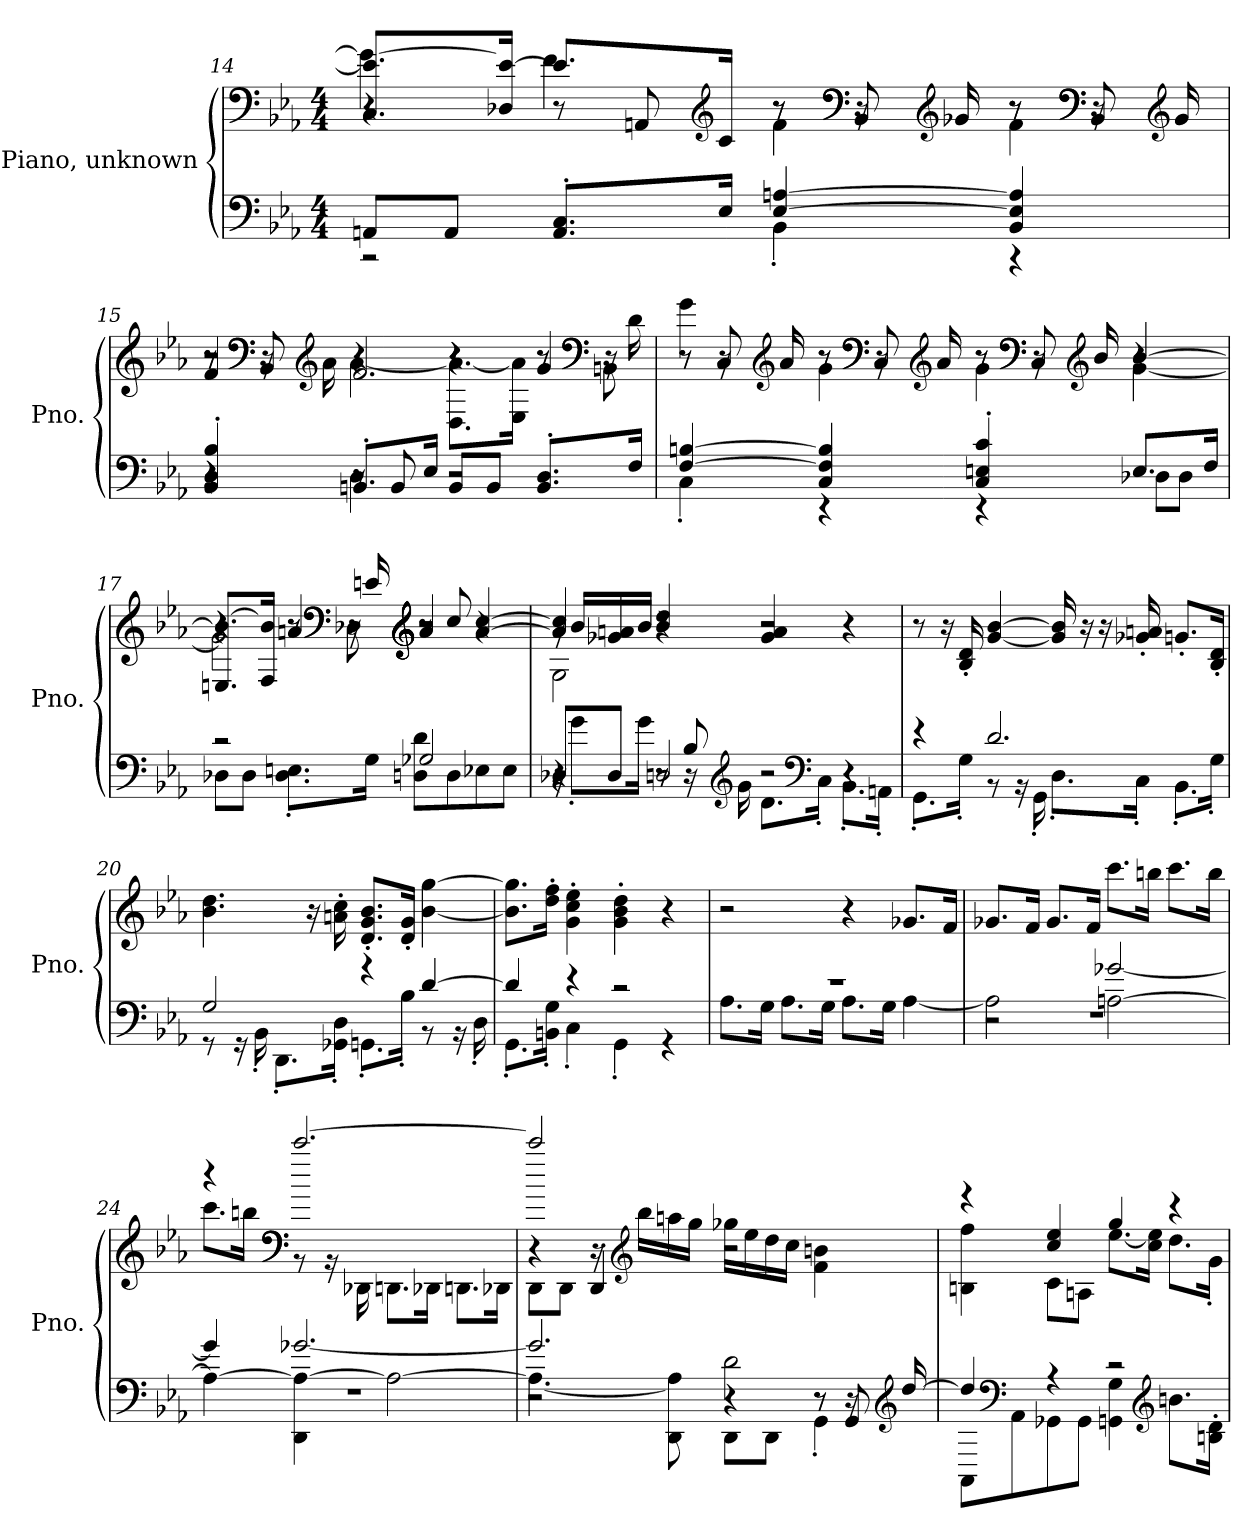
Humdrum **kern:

**kern	**kern
*part1	*part1
*staff2	*staff1
*I"Piano, unknown	*
*I'Pno.	*
!!LO:PB:g=z
*clefF4	*clefF4
*k[b-e-a-]	*k[b-e-a-]
*M4/4	*M4/4
=14	=14
*^	*^
*	*	*	*^
8AAn/L	2r	8.C/ 8.e-/_L	4g-\]	4r
8AA/J	.	.	.	.
.	.	16D-X/ 16e-/_Jk	.	.
8.AA/' 8.C/'L	.	8.e-/L]	4f\	8r
.	.	.	.	8AAn/
*	*	*clefG2	*	*
16E-/Jk	.	16c/Jk	.	.
[4E-/ [4An/	4BB-'\	8r	4f\	8r
*	*	*clefF4	*	*
.	.	16r	.	8BB-/
*	*	*clefG2	*	*
.	.	16g-X/	.	.
4BB-/ 4E-/] 4A/]	4r	8r	4f\	8r
*	*	*clefF4	*	*
.	.	16r	.	8BB-/
*	*	*clefG2	*	*
.	.	16g-/	.	.
!!LO:LB:g=z
=15	=15	=15	=15	=15
*	*^	*	*	*^
4BB-/' 4D/' 4B-/'	4r	4r	4f/	8r	8r	2r
*	*	*	*clefF4	*	*	*
.	.	.	.	16r	8BB-/	.
*	*	*	*clefG2	*	*	*
.	.	.	.	16a-\	.	.
8.BBn'/L	4D\	8r	2.f/	[4a-\	4r	.
.	.	8BB/	.	.	.	.
16E-/Jk	.	.	.	.	.	.
8BB/L	2r	2r	.	8.D\ 8.a-\_L	4r	4r
8BB/J	.	.	.	.	.	.
.	.	.	.	16E-\ 16a-\]Jk	.	.
8.BB/' 8.D/'L	.	.	.	8r	4g/	8r
*	*	*	*clefF4	*	*	*
.	.	.	.	16r	.	8BBn\
16F/Jk	.	.	.	16d\	.	.
*	*v	*v	*	*	*	*
*	*	*	*	*v	*v
!!LO:LB:g=z
=16	=16	=16	=16	=16
[4F/ [4Bn/	4C'\	8r	4g\	8r
.	.	16r	.	8C/
*	*	*clefG2	*	*
.	.	16a-/	.	.
4C/ 4F/] 4B/]	4r	8r	4g\	8r
*	*	*clefF4	*	*
.	.	16r	.	8C/
*	*	*clefG2	*	*
.	.	16a-/	.	.
4C/' 4En/' 4c/'	4r	8r	4g\	8r
*	*	*clefF4	*	*
.	.	16r	.	8C/
*	*	*clefG2	*	*
.	.	16b-/	.	.
8.E/L	8D-X\L	[4b-/	[4g\	4r
.	8D-\J	.	.	.
16F/Jk	.	.	.	.
=17	=17	=17	=17	=17
*	*	*	*	*^
2r	8D-X\L	8.En/ 8.b-/_L	2g\]	4r	4r
.	8D-\J	.	.	.	.
.	.	16F/ 16b-/]Jk	.	.	.
.	8.D-\' 8.En\'L	8r	.	4an/	8r
*	*	*clefF4	*	*	*
.	.	16r	.	.	8D-X\
.	16G\Jk	16en/	.	.	.
*	*	*clefG2	*	*	*
2G-X/	8Dn\ 8d\L	8r	2r	4a/	2r
.	8D\	8cc/	.	.	.
.	8E-X\	4r	.	[4a/ [4cc/	.
.	8E-\J	.	.	.	.
*	*	*	*	*v	*v
!!LO:LB:g=z
=18	=18	=18	=18	=18
*	*^	*	*	*
4r	16r	8D-X/L	16r	2G\	4a/] 4cc/]
.	8g'\L	.	16b-/LL	.	.
.	.	8D-/J	16g-X/ 16an/	.	.
.	16g\Jk	.	16b-/JJ	.	.
8r	8r	2Dn/	4b-/ 4dd/	.	4r
8B-/	16r	.	.	.	.
*clefG2	*	*	*	*	*
.	16g\	.	.	.	.
2r	8.d\L	.	4g-/ 4a/	2r	2r
*clefF4	*	*	*	*	*
.	16C'\Jk	.	.	.	.
.	8.BB-'\L	4r	4r	.	.
.	16AAn'\Jk	.	.	.	.
*	*v	*v	*	*	*
*	*	*v	*v	*v
=19	=19	=19
4r	8.GG'\L	8r
.	.	16r
.	16G'\Jk	16B-/' 16d/'
2.d/	8r	[4g/ [4b-/
.	16r	.
.	16GG'\	.
.	8.D'\L	16g/] 16b-/]
.	.	16r
.	.	16r
.	16C'\Jk	16g-X/' 16an/'
.	8.BB-'\L	8.gn'/L
.	16G'\Jk	16B-/' 16d/'Jk
!!LO:LB:g=z
=20	=20	=20
2G/	8r	4.b-\ 4.dd\
.	16r	.
.	16BB-'\	.
.	8.DD'\L	.
.	.	16r
.	16GG-X\' 16D\'Jk	16an\' 16cc\'
4r	8.GGn'\L	8.d/' 8.g/' 8.b-/'L
.	16B-'\Jk	16d/' 16g/'Jk
[4d/	8r	[4b-\ [4gg\
.	16r	.
.	16D'\	.
=21	=21	=21
4d/]	8.GG'\L	8.b-\] 8.gg\]L
.	16BBn\' 16G\'Jk	16dd\' 16ff\'Jk
4r	4C'\	4g\' 4cc\' 4ee-\'
2r	4GG'\	4g\' 4b-\' 4dd\'
.	4r	4r
=22	=22	=22
1r	8.A-\L	2r
.	16G\Jk	.
.	8.A-\L	.
.	16G\Jk	.
.	8.A-\L	4r
.	16G\Jk	.
.	[4A-\	8.g-X/L
.	.	16f/Jk
=23	=23	=23
*	*^	*
1r	2r	2A-\]	8.g-X/L
.	.	.	16f/Jk
.	.	.	8.g-/L
.	.	.	16f/Jk
.	[2g-X/	[2An\	8.ccc\L
.	.	.	16bbn\Jk
.	.	.	8.ccc\L
.	.	.	16bb\Jk
!!LO:LB:g=z
=24	=24	=24	=24
*	*	*	*^
1r	4g-/]	4A\_	4r	8.ccc\L
.	.	.	.	16bbn\Jk
*	*	*	*clefF4	*
.	[2.g-X/	4DD\ 4A\_	[2.ccc/	8r
.	.	.	.	16r
.	.	.	.	16DD-X\
.	.	2A\_	.	8.DDn\L
.	.	.	.	16DD-X\Jk
.	.	.	.	8.DDn\L
.	.	.	.	16DD-X\Jk
=25	=25	=25	=25	=25
*	*	*^	*	*^
2r	2r	2.g-/]	4.A\_	2ccc/]	8DD\L	4r
.	.	.	.	.	8DD\J	.
.	.	.	.	.	16r	4DD'/
*	*	*	*	*clefG2	*	*
.	.	.	.	.	16bb-\LL	.
.	.	.	8DD\ 8A\]	.	16aan\	.
.	.	.	.	.	16gg\JJ	.
4r	2d\	.	8DD\L	2r	16gg-X\LL	2r
.	.	.	.	.	16ee-\	.
.	.	.	8DD\J	.	16dd\	.
.	.	.	.	.	16cc\JJ	.
8r	.	8r	4GG'\	.	4f\ 4bn\	.
16r	.	8GG/	.	.	.	.
*clefG2	*	*	*	*	*	*
[16dd/	.	.	.	.	.	.
*	*v	*v	*v	*	*	*
*	*	*	*v	*v
!!LO:PB:g=z
=26	=26	=26	=26
4dd/]	8AA-\L	4r	4Bn\ 4ff\
*clefF4	*	*	*
.	8AA-\	.	.
4r	8GG-X\	4cc/ 4ee-/	8c\L
.	8GG-\J	.	8An\J
2r	4GGn\ 4G\	4gg/	[8.ee-\L
.	.	.	16cc\ 16ee-\]Jk
*clefG2	*	*	*
.	8.bn\L	4r	8.dd\L
.	16Bn\' 16d\'Jk	.	16g'\Jk
*v	*v	*	*
*	*v	*v
=	=
*-	*-
